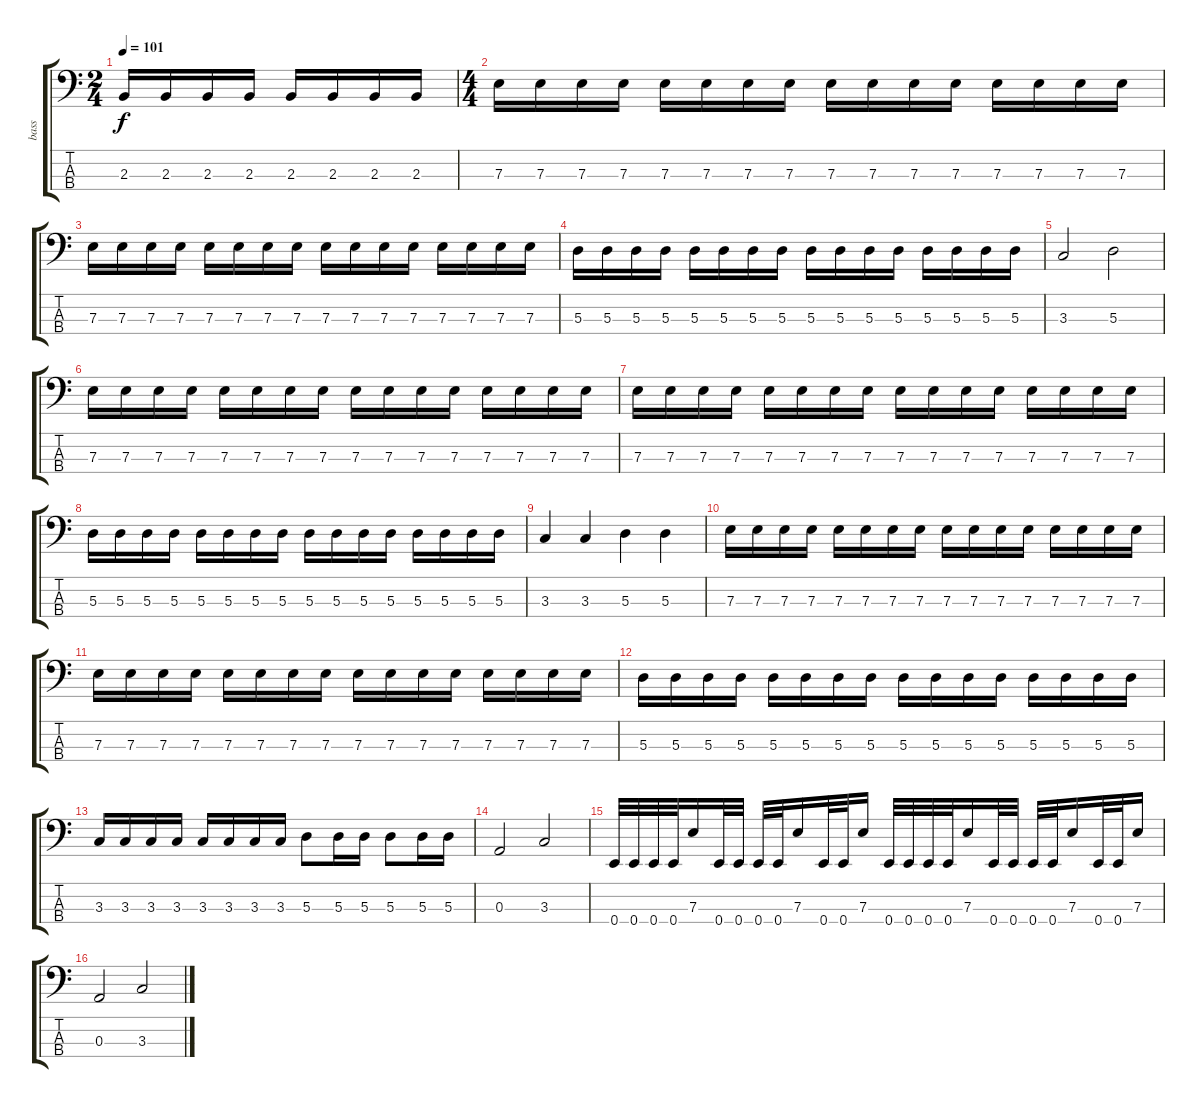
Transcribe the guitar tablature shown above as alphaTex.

\track ("bass" "bass") {instrument electricbasspick}
\staff {score tabs}
\tuning (G2 D2 A1 E1) {hide}
\ts (2 4)
\tempo 101
\clef f4
\ks c
2.3.16{dy f} 2.3.16 2.3.16 2.3.16 2.3.16 2.3.16 2.3.16 2.3.16 |
\ts (4 4)
7.3.16 7.3.16 7.3.16 7.3.16 7.3.16 7.3.16 7.3.16 7.3.16 7.3.16 7.3.16 7.3.16 7.3.16 7.3.16 7.3.16 7.3.16 7.3.16 |
7.3.16 7.3.16 7.3.16 7.3.16 7.3.16 7.3.16 7.3.16 7.3.16 7.3.16 7.3.16 7.3.16 7.3.16 7.3.16 7.3.16 7.3.16 7.3.16 |
5.3.16 5.3.16 5.3.16 5.3.16 5.3.16 5.3.16 5.3.16 5.3.16 5.3.16 5.3.16 5.3.16 5.3.16 5.3.16 5.3.16 5.3.16 5.3.16 |
3.3.2 5.3.2 |
7.3.16 7.3.16 7.3.16 7.3.16 7.3.16 7.3.16 7.3.16 7.3.16 7.3.16 7.3.16 7.3.16 7.3.16 7.3.16 7.3.16 7.3.16 7.3.16 |
7.3.16 7.3.16 7.3.16 7.3.16 7.3.16 7.3.16 7.3.16 7.3.16 7.3.16 7.3.16 7.3.16 7.3.16 7.3.16 7.3.16 7.3.16 7.3.16 |
5.3.16 5.3.16 5.3.16 5.3.16 5.3.16 5.3.16 5.3.16 5.3.16 5.3.16 5.3.16 5.3.16 5.3.16 5.3.16 5.3.16 5.3.16 5.3.16 |
3.3.4 3.3.4 5.3.4 5.3.4 |
7.3.16 7.3.16 7.3.16 7.3.16 7.3.16 7.3.16 7.3.16 7.3.16 7.3.16 7.3.16 7.3.16 7.3.16 7.3.16 7.3.16 7.3.16 7.3.16 |
7.3.16 7.3.16 7.3.16 7.3.16 7.3.16 7.3.16 7.3.16 7.3.16 7.3.16 7.3.16 7.3.16 7.3.16 7.3.16 7.3.16 7.3.16 7.3.16 |
5.3.16 5.3.16 5.3.16 5.3.16 5.3.16 5.3.16 5.3.16 5.3.16 5.3.16 5.3.16 5.3.16 5.3.16 5.3.16 5.3.16 5.3.16 5.3.16 |
3.3.16 3.3.16 3.3.16 3.3.16 3.3.16 3.3.16 3.3.16 3.3.16 5.3.8 5.3.16 5.3.16 5.3.8 5.3.16 5.3.16 |
0.3.2 3.3.2 |
0.4.32 0.4.32 0.4.32 0.4.32 7.3.16 0.4.32 0.4.32 0.4.32 0.4.32 7.3.16 0.4.32 0.4.32 7.3.16 0.4.32 0.4.32 0.4.32 0.4.32 7.3.16 0.4.32 0.4.32 0.4.32 0.4.32 7.3.16 0.4.32 0.4.32 7.3.16 |
0.3.2 3.3.2
